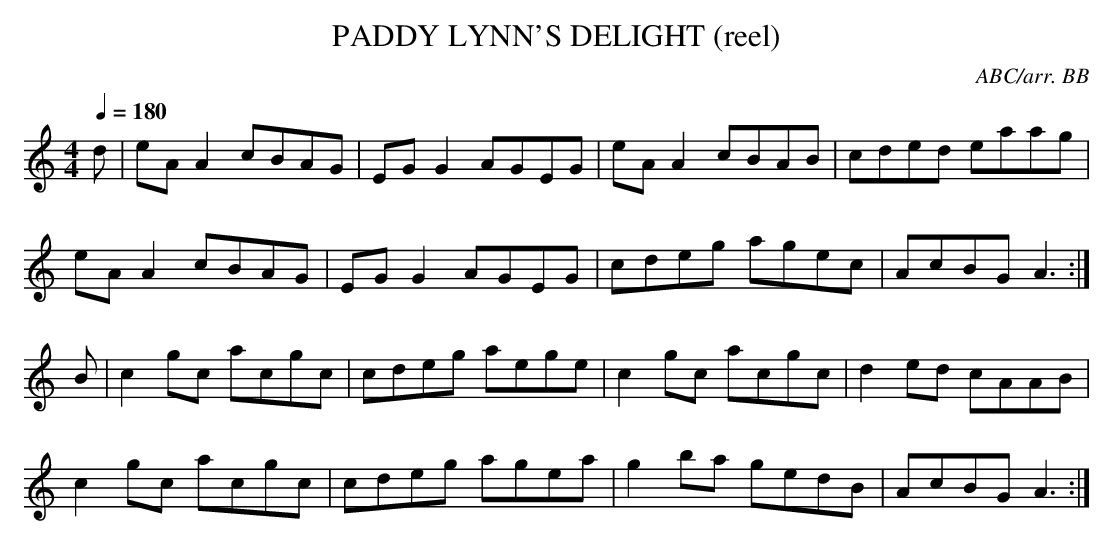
X:1
T:PADDY LYNN'S DELIGHT (reel)
C:ABC/arr. BB
Q:1/4=180
M:4/4
L:1/8
K:Am
d|eAA2 cBAG|EGG2 AGEG|eAA2 cBAB|cded eaag|
eAA2 cBAG|EGG2 AGEG|cdeg agec|AcBG A3 :|
B|c2gc acgc|cdeg aege|c2gc acgc|d2ed cAAB|
c2gc acgc|cdeg agea|g2ba gedB|AcBG A3 :|
